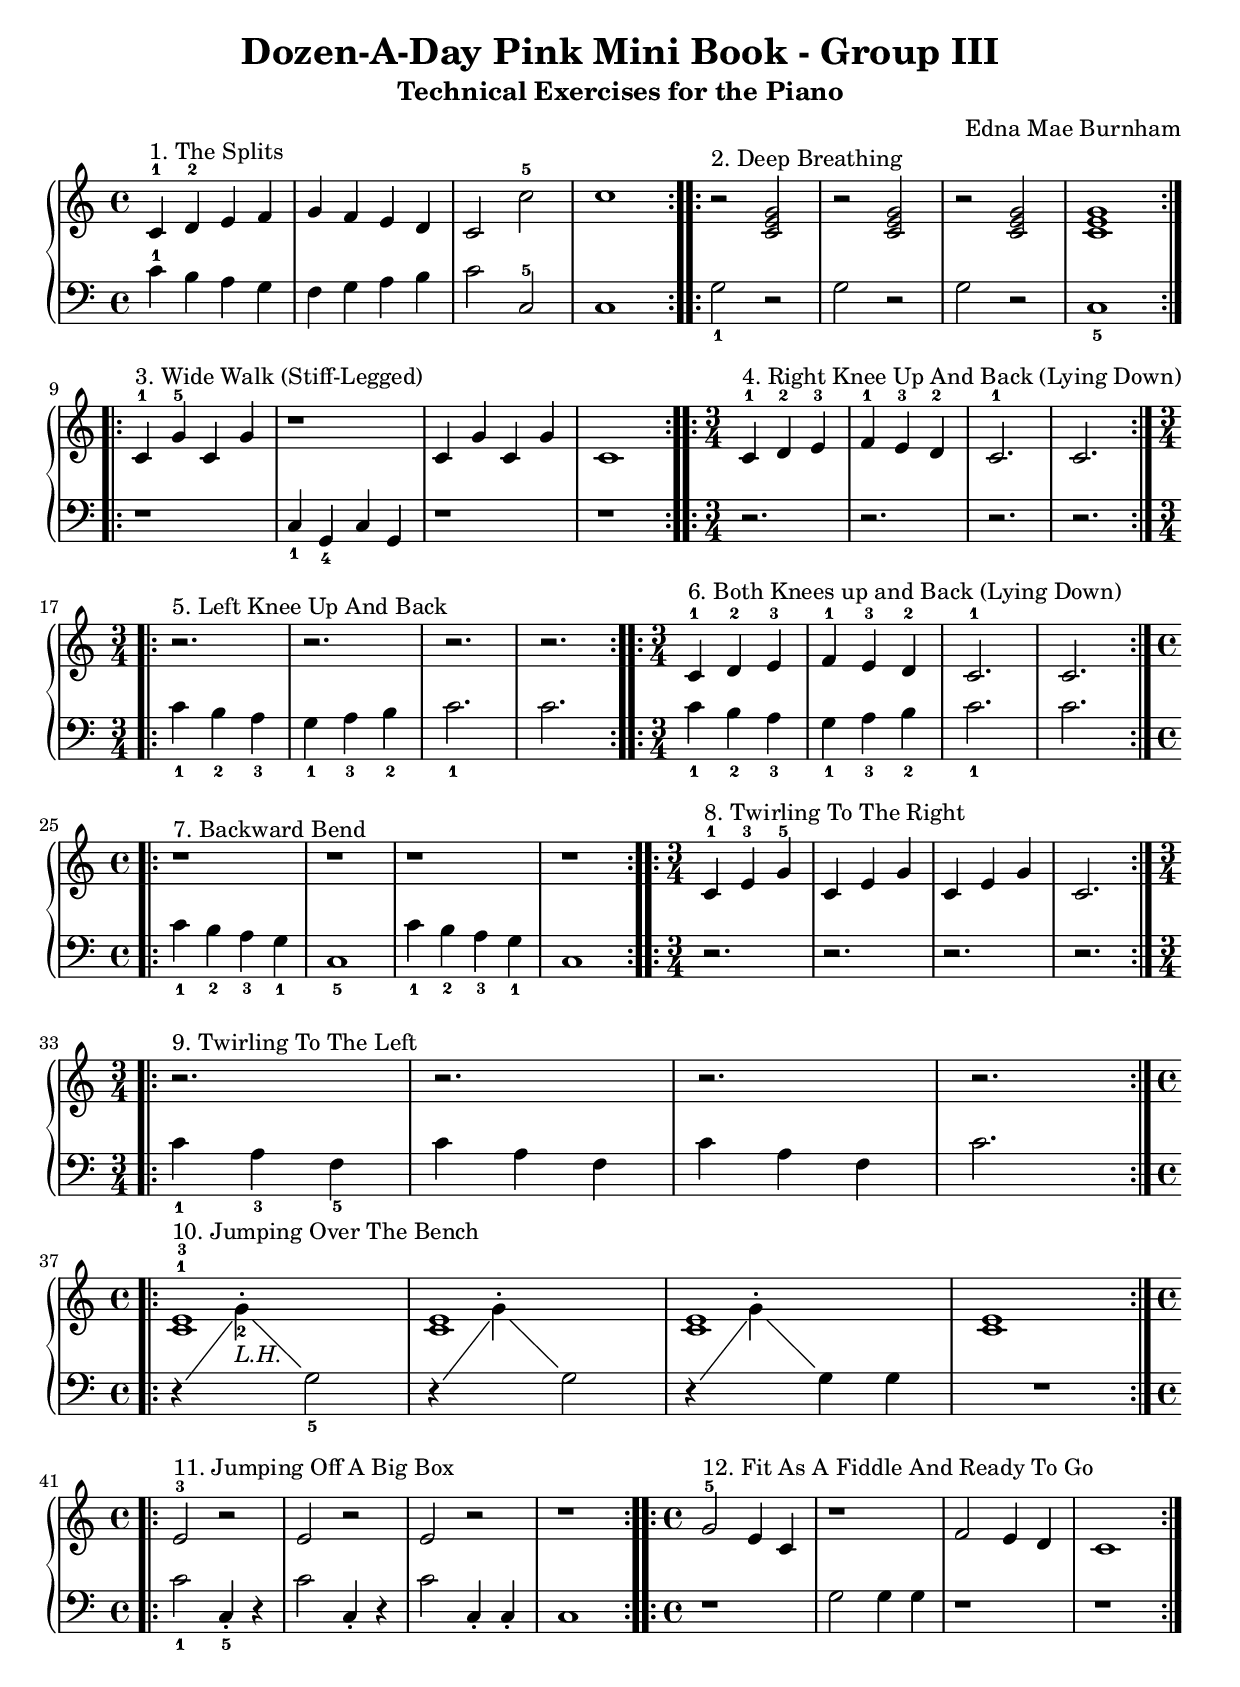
\version "2.22.1"
\include "articulate.ly"

\header {
  title = "Dozen-A-Day Pink Mini Book - Group III"
  subtitle = "Technical Exercises for the Piano"
  composer = "Edna Mae Burnham"
}

\paper {
  #(set-paper-size "a4")
}

\layout {
  \context {
    \Voice
    \consists "Melody_engraver"
    \override Stem #'neutral-direction = #'()
  }
}

global = {
  \key c \major
  \time 4/4
}


right = \relative c' {
    \global
    \repeat volta 2 {c4-1^"1. The Splits" d4-2 e4 f4 | g4 f4 e4 d4 | c2 c'2-5 | c1 }

    \repeat volta 2 {r2^"2. Deep Breathing" <<c,2 e2 g2>>| r2 <<c,2 e2 g2>>|r2 <<c,2 e2 g2>>| <<c,1 e1 g1>>}
    \break
    \repeat volta 2 {c,4-1^"3. Wide Walk (Stiff-Legged)" g'4-5 c,4 g'4 | r1 | c,4 g'4 c,4 g'4 | c,1} 

    \repeat volta 2 {
      \time 3/4
        c4-1^"4. Right Knee Up And Back (Lying Down)" d4-2 e4-3| f4-1 e4-3 d4-2 | c2.-1 |  c2. 
    }

    \break
    \repeat volta 2 { 
      \time 3/4
      r2.^"5. Left Knee Up And Back"  | r2. | r2.| r2.  
    }
    \repeat volta 2 {
      \time 3/4
      c4-1^"6. Both Knees up and Back (Lying Down)" d4-2 e4-3| f4-1 e4-3 d4-2 | c2.-1 |  c2. 
    }

    \break
    \time 4/4
    \repeat volta 2 { 
      r1^"7. Backward Bend" |r1 |r1 | r1 
      }

    \repeat volta 2 { 
      \time 3/4
      c4-1^"8. Twirling To The Right" e4-3 g4-5 | 
      c,4 e4 g4 | 
      c,4 e4 g4 | 
      c,2.
    }

    \break

    \repeat volta 2 {
      \time 3/4
      r2.^"9. Twirling To The Left"  | r2. | r2.| r2.
    }

    \break
    
      \time 4/4
      \repeat volta 2 {
            <c e> 1-1-3^"10. Jumping Over The Bench" |
            \repeat unfold 3 {
                <c e>1 |
        }
      }
    \break

    \repeat volta 2 {
      \time 4/4
      e2-3^"11. Jumping Off A Big Box" r2 | e2 r2 | e2 r2 | r1
    }

    \repeat volta 2 {
      \time 4/4
      g2-5^"12. Fit As A Fiddle And Ready To Go" e4 c4 | r1 | f2 e4 d4 | c1
    }
  }

  left = \relative c' {
    \global
    %One
    \repeat volta 2 {c4-1 b4 a4 g4 | f4 g4 a4 b4  | c2 c,2-5| c1}

    %Two
    \repeat volta 2 {g'2_1 r2| g2 r2 | g2 r2| c,1_5 }

    %Three
    \repeat volta 2 {r1 | c4_1 g4_4 c4 g4| r1 | r1 }

    %Four
    \repeat volta 2 { 
      r2. | r2. | r2. | r2. 
    }

    %Five
    \repeat volta 2 { 
      c'4_1 b4_2 a4_3 | g4_1 a4_3 b4_2 | c2._1 | c2.  
    }

    %Six
    \repeat volta 2 { 
      c4_1 b4_2 a4_3 | g4_1 a4_3 b4_2 | c2._1 | c2.  
    }

    %Seven
    \repeat volta 2 { 
      c4_1 b4_2 a4_3 g4_1 | c,1_5| c'4_1 b4_2 a4_3 g4_1 | c,1
    }

    %Eight
    \repeat volta 2 { 
      r2. | r2. | r2. | r2. 
    }

    %Nine
    \repeat volta 2 { 
      c'4_1 a4_3 f4_5 | c'4 a4 f4 | c'4 a4 f4 | c'2.
    }

    %Ten
    \repeat volta 2 {
       \stemDown
                \showStaffSwitch
                r4 
                    \change Staff = "right"
                    g'4-._2_\markup{\italic"L.H."}
                    \change Staff = "left"  
                    g,2_5 | 
                r4 
                    \change Staff = "right"
                    g'4-.
                    \change Staff = "left"  
                    g,2 | 
                r4 
                    \change Staff = "right"
                    g'4-.
                    \change Staff = "left"
                    g,4 g4 | 
                \stemNeutral
                \hideStaffSwitch
                R1 |
      %without the staff switch - this is how I wrote it before
      % https://music.stackexchange.com/q/118805/82475
      %r4 g'4-._2 g,2 | r4 g'4-.  g,2 | r4 g'4-. g,4 g4 | r1
    }

    %Eleven
    \repeat volta 2 {
      c2_1 c,4-._5 r4 | c'2 c,4-. r4 | c'2 c,4-. c4-. | c1 
    }

    %Twelve
    \repeat volta 2 {
      r1 | g'2 g4 g4 | r1 |  r1 
    }
  }


%{ REPEATS IN MIDI
To get repeats to display in proper notation in the PDF,
but to also unfold in the MIDI,
you will actually need to make two score blocks.
One score block with a \layout{}, and one with a \midi{}.
Put the \unfoldRepeats command in the midi score block.
(see 3.5.6 Using repeats with MIDI)
https://lilypond.org/doc/v2.20/Documentation/notation/using-repeats-with-midi
  %}

  %%THE MUSIC
  theMusic = {
    \new PianoStaff \with {
      instrumentName = ""
    } <<
      \new Staff = "right" \with {
        midiInstrument = "acoustic grand"
      } \right
      \new Staff = "left" \with {
        midiInstrument = "acoustic grand"
      } { \clef bass \left }
    >>
  }

  %%PDF SCORE
  \score {
    \theMusic
    \layout {
      ragged-left = ##t
      indent = 0\cm
    }
  }


  %%MIDI SCORE
  \score {
    \unfoldRepeats 
    { 
      \theMusic
    }
    \midi {
      \tempo 4=70
    }
  }
